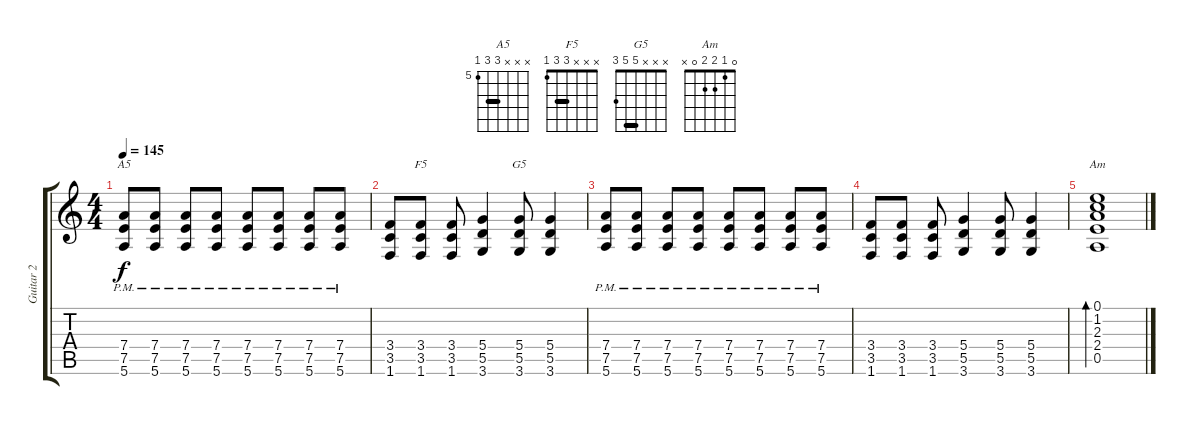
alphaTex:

\track ("Guitar 2" "Guitar 2") {instrument distortionguitar}
\staff {score tabs}
\tuning (E4 B3 G3 D3 A2 E2) {hide}
\chord ("A5" x x x 7 7 5) {firstfret 5 barre 7}
\chord ("F5" x x x 3 3 1) {barre 3}
\chord ("G5" x x x 5 5 3) {barre 5}
\chord ("Am" 0 1 2 2 0 x)
\ts (4 4)
\tempo 145
\clef g2
\ks c
(7.4 7.5{pm} 5.6{pm}).8{ch "A5" dy f} (7.4 7.5{pm} 5.6{pm}).8 (7.4 7.5{pm} 5.6{pm}).8 (7.4 7.5{pm} 5.6{pm}).8 (7.4 7.5{pm} 5.6{pm}).8 (7.4 7.5{pm} 5.6{pm}).8 (7.4 7.5{pm} 5.6{pm}).8 (7.4 7.5{pm} 5.6{pm}).8 |
(3.4 3.5 1.6).8 (3.4 3.5 1.6).8{ch "F5"} (3.4 3.5 1.6).8 (5.4 5.5 3.6).4 (5.4 5.5 3.6).8{ch "G5"} (5.4 5.5 3.6).4 |
(7.4 7.5{pm} 5.6{pm}).8 (7.4 7.5{pm} 5.6{pm}).8 (7.4 7.5{pm} 5.6{pm}).8 (7.4 7.5{pm} 5.6{pm}).8 (7.4 7.5{pm} 5.6{pm}).8 (7.4 7.5{pm} 5.6{pm}).8 (7.4 7.5{pm} 5.6{pm}).8 (7.4 7.5{pm} 5.6{pm}).8 |
(3.4 3.5 1.6).8 (3.4 3.5 1.6).8 (3.4 3.5 1.6).8 (5.4 5.5 3.6).4 (5.4 5.5 3.6).8 (5.4 5.5 3.6).4 |
(0.1 1.2 2.3 2.4 0.5).1{bd 30 ch "Am"}
